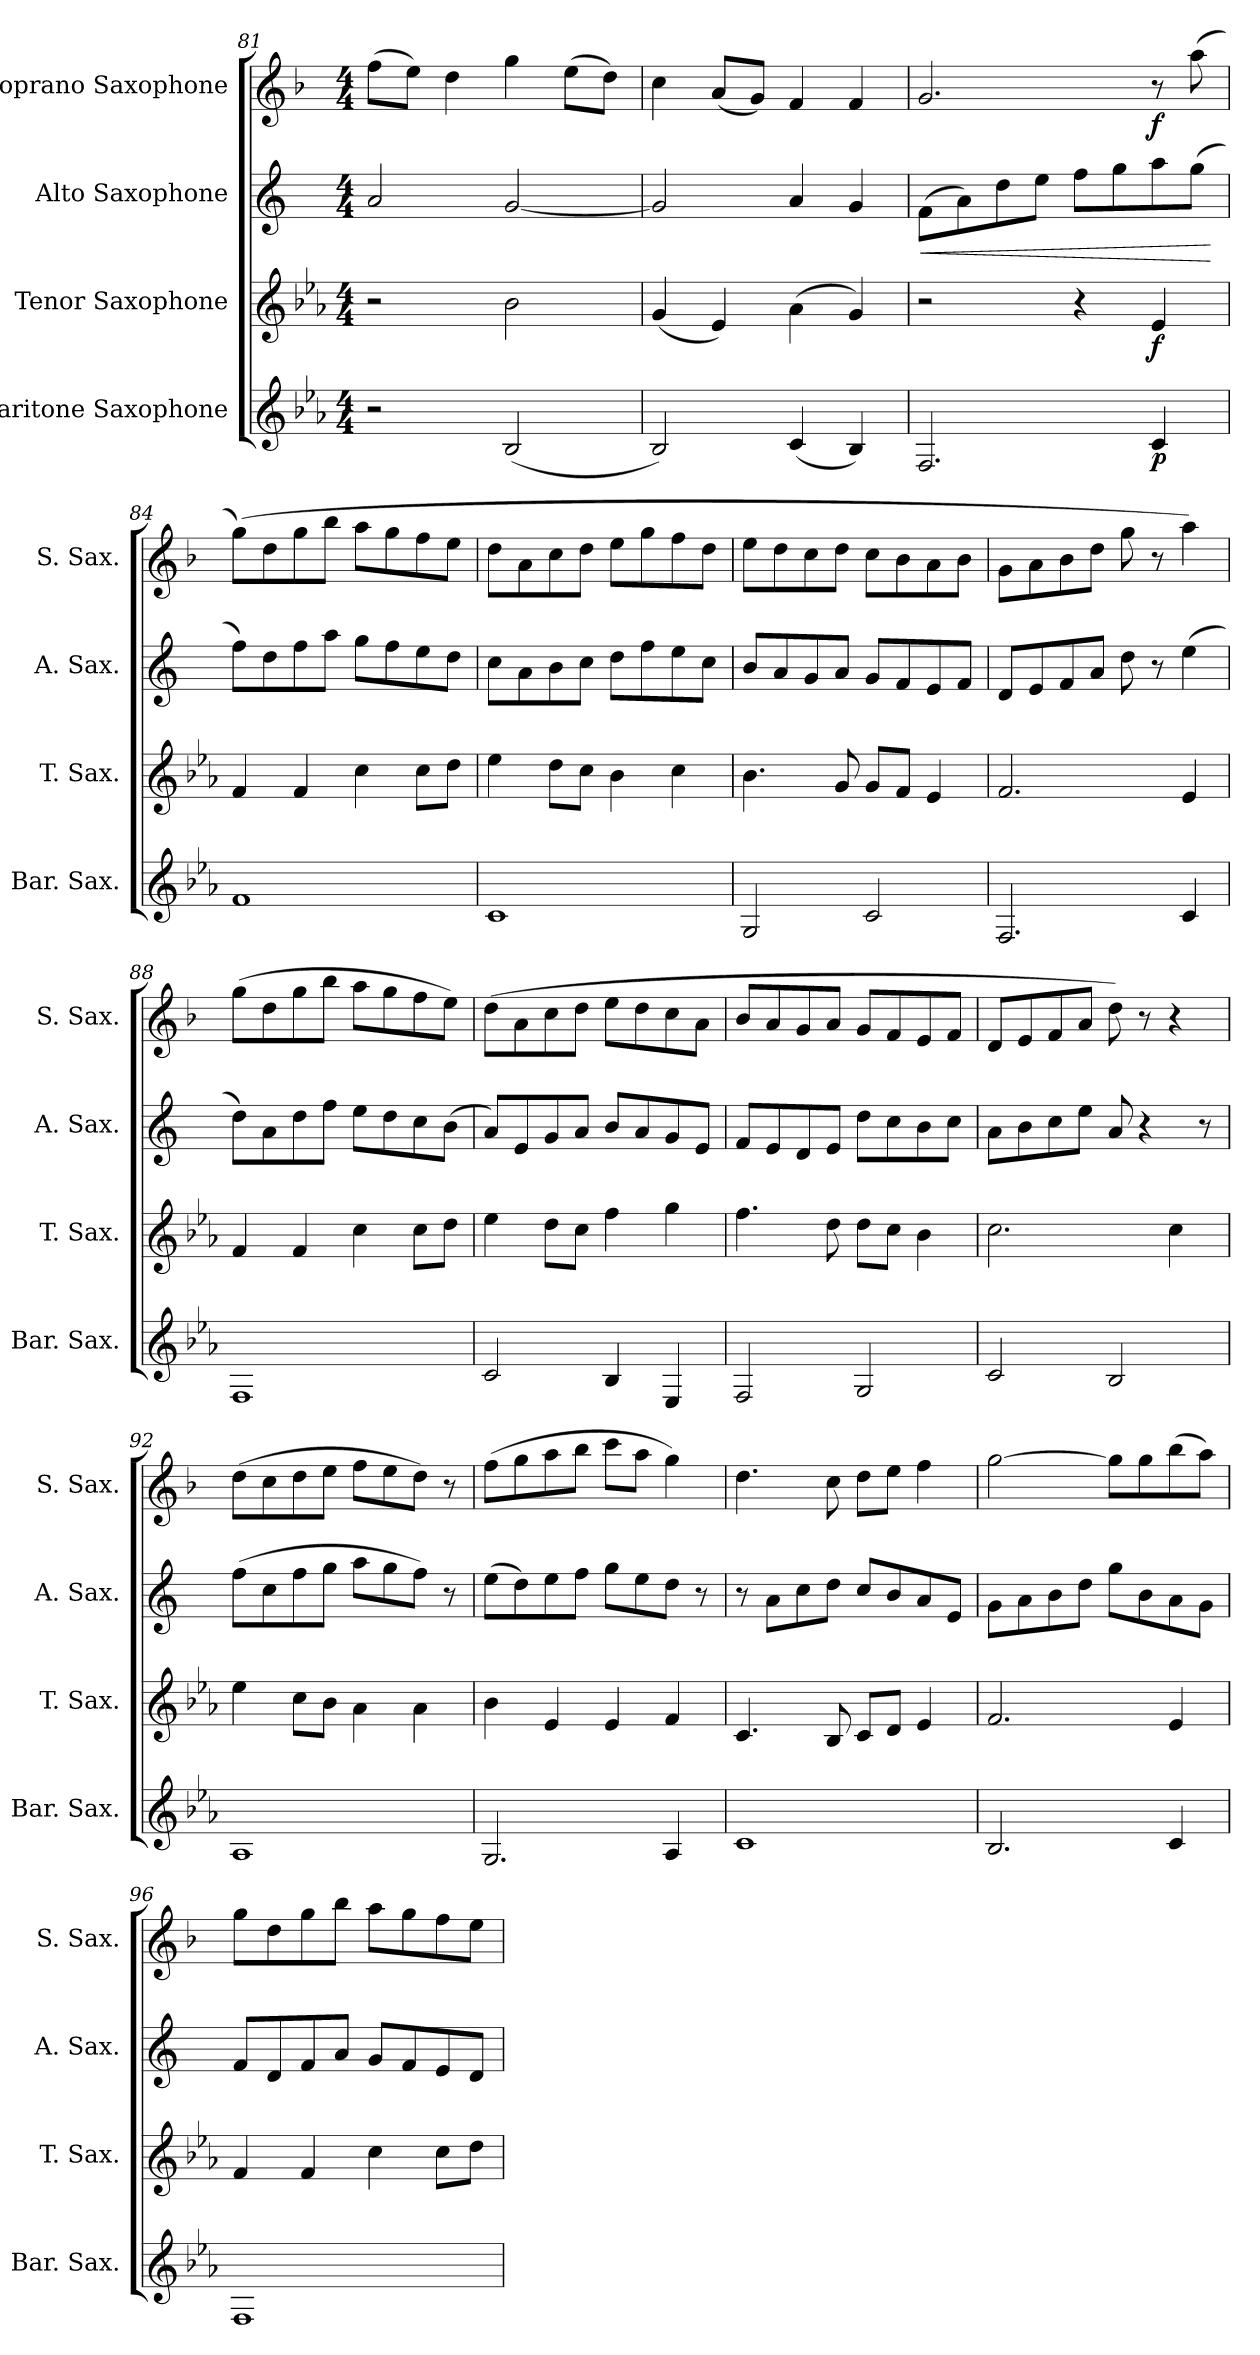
**kern	**dynam	**kern	**dynam	**kern	**dynam	**kern	**dynam
*part4	*part4	*part3	*part3	*part2	*part2	*part1	*part1
*staff4	*staff4	*staff3	*staff3	*staff2	*staff2	*staff1	*staff1
*I"Baritone Saxophone	*	*I"Tenor Saxophone	*	*I"Alto Saxophone	*	*I"Soprano Saxophone	*
*I'Bar. Sax.	*	*I'T. Sax.	*	*I'A. Sax.	*	*I'S. Sax.	*
*clefG2	*	*clefG2	*	*clefG2	*	*clefG2	*
*ITrd12c21	*	*ITrd8c14	*	*ITrd5c9	*	*ITrd1c2	*
*k[b-e-a-]	*	*k[b-e-a-]	*	*k[b-e-a-]	*	*k[b-e-a-]	*
*M4/4	*	*M4/4	*	*M4/4	*	*M4/4	*
=81	=81	=81	=81	=81	=81	=81	=81
2r	.	2r	.	2c/	.	(8ee-\L	.
.	.	.	.	.	.	8dd\J)	.
.	.	.	.	.	.	4cc\	.
(2BB-/	.	2B-\	.	[2B-/	.	4ff\	.
.	.	.	.	.	.	(8dd\L	.
.	.	.	.	.	.	8cc\J)	.
=82	=82	=82	=82	=82	=82	=82	=82
2BB-/)	.	(4G/	.	2B-/]	.	4b-\	.
.	.	4E-/)	.	.	.	(8g/L	.
.	.	.	.	.	.	8f/J)	.
(4C/	.	(4A-\	.	4c/	.	4e-/	.
4BB-/)	.	4G/)	.	4B-/	.	4e-/	.
=83	=83	=83	=83	=83	=83	=83	=83
!	!	!	!	!	!LO:HP:b	!	!
2.FF/	.	2r	.	(8A-\L	<	2.f/	.
.	.	.	.	8c\)	.	.	.
.	.	.	.	8f\	.	.	.
.	.	.	.	8g\J	.	.	.
.	.	4r	.	8a-\L	.	.	.
.	.	.	.	8b-\	.	.	.
!	!LO:DY:b	!	!LO:DY:b	!	!	!	!LO:DY:b
4C/	p	4E-/	f	8cc\	.	8r	f
.	.	.	.	(8b-\J	.	(8gg\	.
.	.	.	.	.	[	.	.
=84	=84	=84	=84	=84	=84	=84	=84
1F	.	4F/	.	8a-\L)	.	(8ff\L)	.
.	.	.	.	8f\	.	8cc\	.
.	.	4F/	.	8a-\	.	8ff\	.
.	.	.	.	8cc\J	.	8aa-\J	.
.	.	4c\	.	8b-\L	.	8gg\L	.
.	.	.	.	8a-\	.	8ff\	.
.	.	8c\L	.	8g\	.	8ee-\	.
.	.	8d\J	.	8f\J	.	8dd\J	.
!!LO:LB:g=z
=85	=85	=85	=85	=85	=85	=85	=85
1C	.	4e-\	.	8e-\L	.	8cc\L	.
.	.	.	.	8c\	.	8g\	.
.	.	8d\L	.	8d\	.	8b-\	.
.	.	8c\J	.	8e-\J	.	8cc\J	.
.	.	4B-\	.	8f\L	.	8dd\L	.
.	.	.	.	8a-\	.	8ff\	.
.	.	4c\	.	8g\	.	8ee-\	.
.	.	.	.	8e-\J	.	8cc\J	.
=86	=86	=86	=86	=86	=86	=86	=86
2GG/	.	4.B-\	.	8d/L	.	8dd\L	.
.	.	.	.	8c/	.	8cc\	.
.	.	.	.	8B-/	.	8b-\	.
.	.	8G/	.	8c/J	.	8cc\J	.
2C/	.	8G/L	.	8B-/L	.	8b-\L	.
.	.	8F/J	.	8A-/	.	8a-\	.
.	.	4E-/	.	8G/	.	8g\	.
.	.	.	.	8A-/J	.	8a-\J	.
=87	=87	=87	=87	=87	=87	=87	=87
2.FF/	.	2.F/	.	8F/L	.	8f\L	.
.	.	.	.	8G/	.	8g\	.
.	.	.	.	8A-/	.	8a-\	.
.	.	.	.	8c/J	.	8cc\J	.
.	.	.	.	8f\	.	8ff\	.
.	.	.	.	8r	.	8r	.
4C/	.	4E-/	.	(4g\	.	4gg\)	.
=88	=88	=88	=88	=88	=88	=88	=88
1FF	.	4F/	.	8f\L)	.	(8ff\L	.
.	.	.	.	8c\	.	8cc\	.
.	.	4F/	.	8f\	.	8ff\	.
.	.	.	.	8a-\J	.	8aa-\J	.
.	.	4c\	.	8g\L	.	8gg\L	.
.	.	.	.	8f\	.	8ff\	.
.	.	8c\L	.	8e-\	.	8ee-\	.
.	.	8d\J	.	(8d\J	.	8dd\J)	.
=89	=89	=89	=89	=89	=89	=89	=89
2C/	.	4e-\	.	8c/L)	.	(8cc\L	.
.	.	.	.	8G/	.	8g\	.
.	.	8d\L	.	8B-/	.	8b-\	.
.	.	8c\J	.	8c/J	.	8cc\J	.
4BB-/	.	4f\	.	8d/L	.	8dd\L	.
.	.	.	.	8c/	.	8cc\	.
4EE-/	.	4g\	.	8B-/	.	8b-\	.
.	.	.	.	8G/J	.	8g\J	.
!!LO:PB:g=z
=90	=90	=90	=90	=90	=90	=90	=90
2FF/	.	4.f\	.	8A-/L	.	8a-/L	.
.	.	.	.	8G/	.	8g/	.
.	.	.	.	8F/	.	8f/	.
.	.	8d\	.	8G/J	.	8g/J	.
2GG/	.	8d\L	.	8f\L	.	8f/L	.
.	.	8c\J	.	8e-\	.	8e-/	.
.	.	4B-\	.	8d\	.	8d/	.
.	.	.	.	8e-\J	.	8e-/J	.
=91	=91	=91	=91	=91	=91	=91	=91
2C/	.	2.c\	.	8c\L	.	8c/L	.
.	.	.	.	8d\	.	8d/	.
.	.	.	.	8e-\	.	8e-/	.
.	.	.	.	8g\J	.	8g/J	.
2BB-/	.	.	.	8c/	.	8cc\)	.
.	.	.	.	4r	.	8r	.
.	.	4c\	.	.	.	4r	.
.	.	.	.	8r	.	.	.
=92	=92	=92	=92	=92	=92	=92	=92
1AA-	.	4e-\	.	(8a-\L	.	(8cc\L	.
.	.	.	.	8e-\	.	8b-\	.
.	.	8c\L	.	8a-\	.	8cc\	.
.	.	8B-\J	.	8b-\J	.	8dd\J	.
.	.	4A-\	.	8cc\L	.	8ee-\L	.
.	.	.	.	8b-\	.	8dd\	.
.	.	4A-\	.	8a-\J)	.	8cc\J)	.
.	.	.	.	8r	.	8r	.
=93	=93	=93	=93	=93	=93	=93	=93
2.GG/	.	4B-\	.	(8g\L	.	(8ee-\L	.
.	.	.	.	8f\)	.	8ff\	.
.	.	4E-/	.	8g\	.	8gg\	.
.	.	.	.	8a-\J	.	8aa-\J	.
.	.	4E-/	.	8b-\L	.	8bb-\L	.
.	.	.	.	8g\	.	8gg\J	.
4AA-/	.	4F/	.	8f\J	.	4ff\)	.
.	.	.	.	8r	.	.	.
=94	=94	=94	=94	=94	=94	=94	=94
1C	.	4.C/	.	8r	.	4.cc\	.
.	.	.	.	8c\L	.	.	.
.	.	.	.	8e-\	.	.	.
.	.	8BB-/	.	8f\J	.	8b-\	.
.	.	8C/L	.	8e-/L	.	8cc\L	.
.	.	8D/J	.	8d/	.	8dd\J	.
.	.	4E-/	.	8c/	.	4ee-\	.
.	.	.	.	8G/J	.	.	.
!!LO:LB:g=z
=95	=95	=95	=95	=95	=95	=95	=95
2.BB-/	.	2.F/	.	8B-\L	.	[2ff\	.
.	.	.	.	8c\	.	.	.
.	.	.	.	8d\	.	.	.
.	.	.	.	8f\J	.	.	.
.	.	.	.	8b-\L	.	8ff\L]	.
.	.	.	.	8d\	.	8ff\	.
4C/	.	4E-/	.	8c\	.	(8aa-\	.
.	.	.	.	8B-\J	.	8gg\J)	.
=96	=96	=96	=96	=96	=96	=96	=96
1FF	.	4F/	.	8A-/L	.	8ff\L	.
.	.	.	.	8F/	.	8cc\	.
.	.	4F/	.	8A-/	.	8ff\	.
.	.	.	.	8c/J	.	8aa-\J	.
.	.	4c\	.	8B-/L	.	8gg\L	.
.	.	.	.	8A-/	.	8ff\	.
.	.	8c\L	.	8G/	.	8ee-\	.
.	.	8d\J	.	8F/J	.	8dd\J	.
=	=	=	=	=	=	=	=
*-	*-	*-	*-	*-	*-	*-	*-
